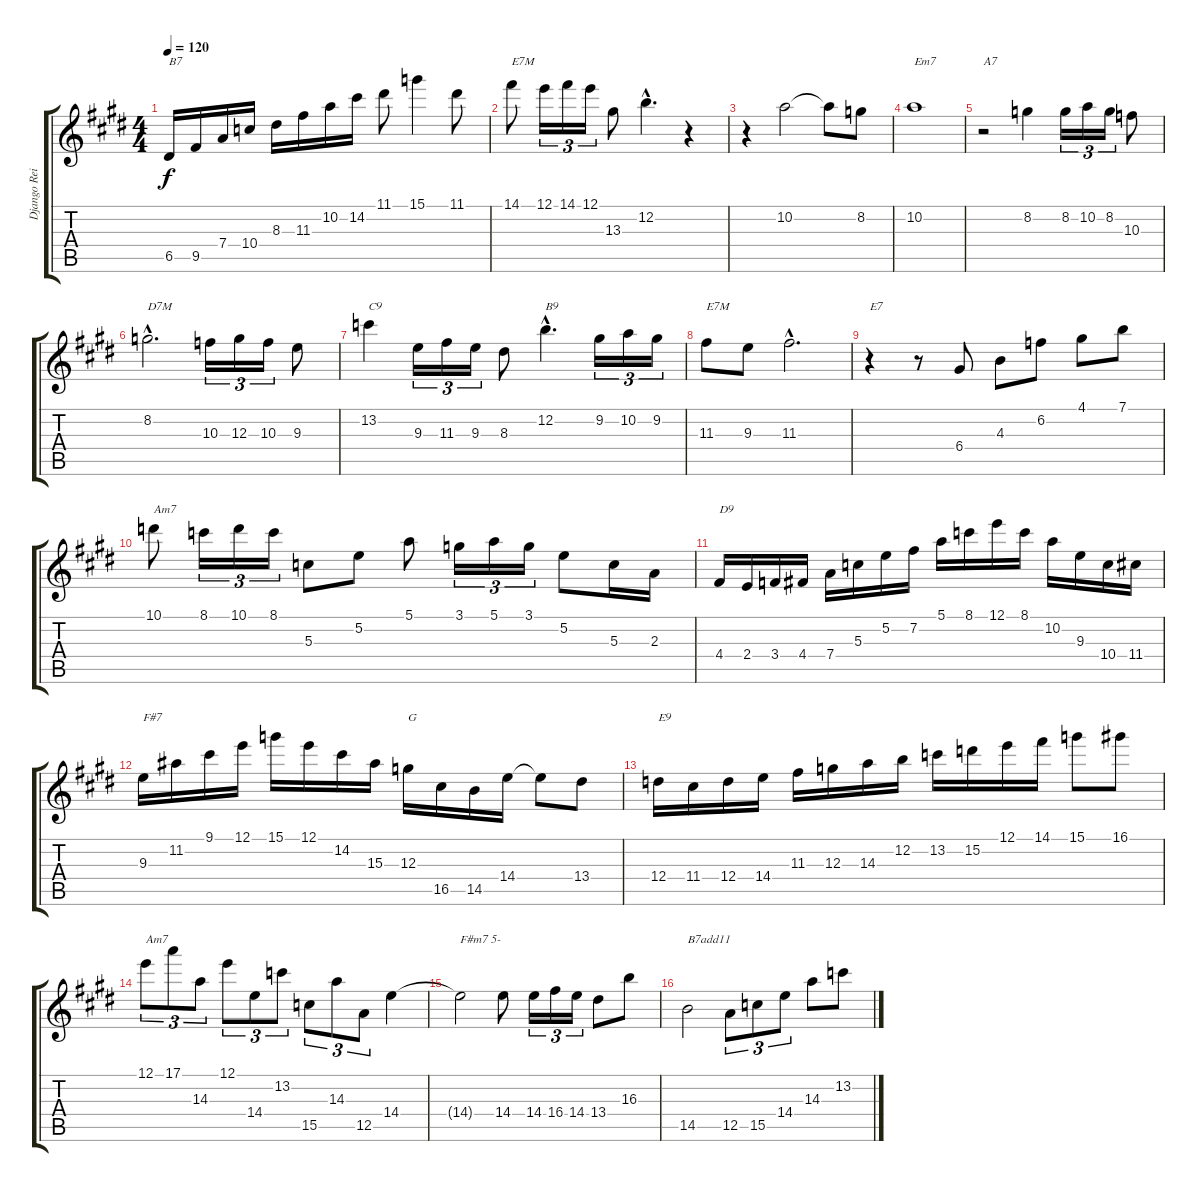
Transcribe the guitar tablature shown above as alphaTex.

\track ("Django Reinhardt" "Django Rei") {instrument acousticguitarnylon}
\staff {score tabs}
\tuning (E4 B3 G3 D3 A2 E2) {hide}
\ts (4 4)
\tempo 120
\clef g2
\ks e
6.5.16{txt "B7" dy f} 9.5.16 7.4.16 10.4.16 8.3.16 11.3.16 10.2.16 14.2.16 11.1.8 15.1.4 11.1.8 |
14.1.8{txt "E7M"} 12.1.16{tu (3 2)} 14.1.16{tu (3 2)} 12.1.16{tu (3 2)} 13.3.8 12.2{hac}.4{d} r.4 |
r.4 10.2.2 10.2{t}.8 8.2.8 |
10.2.1{txt "Em7"} |
r.2{txt "A7"} 8.2.4 8.2.16{tu (3 2)} 10.2.16{tu (3 2)} 8.2.16{tu (3 2)} 10.3.8 |
8.2{hac}.2{d txt "D7M"} 10.3.16{tu (3 2)} 12.3.16{tu (3 2)} 10.3.16{tu (3 2)} 9.3.8 |
13.2.4{txt "C9"} 9.3.16{tu (3 2)} 11.3.16{tu (3 2)} 9.3.16{tu (3 2)} 8.3.8 12.2{hac}.4{d txt "B9"} 9.2.16{tu (3 2)} 10.2.16{tu (3 2)} 9.2.16{tu (3 2)} |
11.3.8{txt "E7M"} 9.3.8 11.3{hac}.2{d} |
r.4{txt "E7"} r.8 6.4.8 4.3.8 6.2.8 4.1.8 7.1.8 |
10.1.8{txt "Am7"} 8.1.16{tu (3 2)} 10.1.16{tu (3 2)} 8.1.16{tu (3 2)} 5.3.8 5.2.8 5.1.8 3.1.16{tu (3 2)} 5.1.16{tu (3 2)} 3.1.16{tu (3 2)} 5.2.8 5.3.16 2.3.16 |
4.4.16{txt "D9"} 2.4.16 3.4.16 4.4.16 7.4.16 5.3.16 5.2.16 7.2.16 5.1.16 8.1.16 12.1.16 8.1.16 10.2.16 9.3.16 10.4.16 11.4.16 |
9.3.16{txt "F#7"} 11.2.16 9.1.16 12.1.16 15.1.16 12.1.16 14.2.16 15.3.16 12.3.16{txt "G"} 16.5.16 14.5.16 14.4.16 14.4{t}.8 13.4.8 |
12.4.16{txt "E9"} 11.4.16 12.4.16 14.4.16 11.3.16 12.3.16 14.3.16 12.2.16 13.2.16 15.2.16 12.1.16 14.1.16 15.1.8 16.1.8 |
12.1.8{tu (3 2) txt "Am7"} 17.1.8{tu (3 2)} 14.3.8{tu (3 2)} 12.1.8{tu (3 2)} 14.4.8{tu (3 2)} 13.2.8{tu (3 2)} 15.5.8{tu (3 2)} 14.3.8{tu (3 2)} 12.5.8{tu (3 2)} 14.4.4 |
14.4{t}.2{txt "F#m7 5-"} 14.4.8 14.4.16{tu (3 2)} 16.4.16{tu (3 2)} 14.4.16{tu (3 2)} 13.4.8 16.3.8 |
14.5.2{txt "B7add11"} 12.5.8{tu (3 2)} 15.5.8{tu (3 2)} 14.4.8{tu (3 2)} 14.3.8 13.2.8
